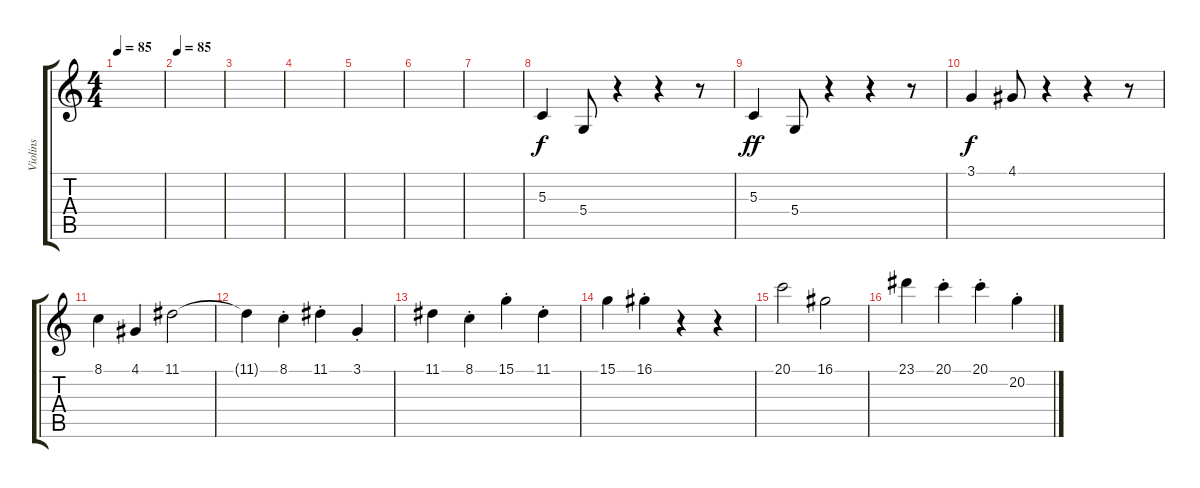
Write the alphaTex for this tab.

\track ("Violins" "Violins") {instrument stringensemble2}
\staff {score tabs}
\tuning (E4 B3 G3 D3 A2 E2) {hide}
\ts (4 4)
\tempo 85
\clef g2
\ks c
|
\tempo 85
|
|
|
|
|
|
5.3.4 5.4.8 r.4 r.4 r.8 |
5.3.4{dy ff} 5.4.8 r.4 r.4 r.8 |
3.1.4{dy f} 4.1.8 r.4 r.4 r.8 |
8.1.4 4.1.4 11.1.2 |
11.1{t}.4 8.1{st}.4 11.1{st}.4 3.1{st}.4 |
11.1.4 8.1{st}.4 15.1{st}.4 11.1{st}.4 |
15.1.4 16.1{st}.4 r.4 r.4 |
20.1.2 16.1.2 |
23.1.4 20.1{st}.4 20.1{st}.4 20.2{st}.4
